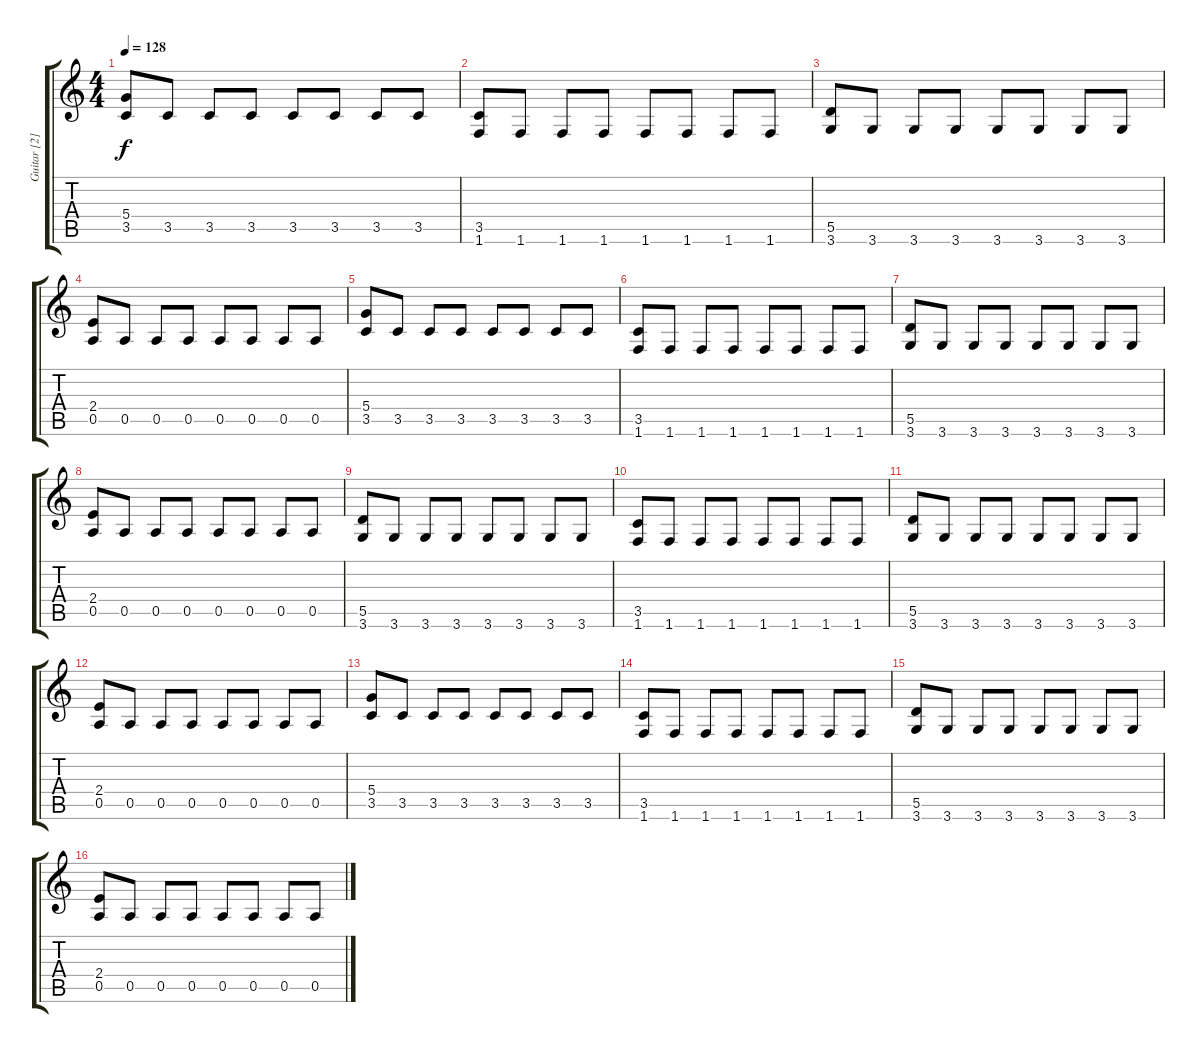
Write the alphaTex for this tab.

\track ("Guitar [2]" "Guitar [2]") {instrument distortionguitar}
\staff {score tabs}
\tuning (E4 B3 G3 D3 A2 E2) {hide}
\ts (4 4)
\tempo 128
\clef g2
\ks c
(5.4 3.5).8{dy f} 3.5.8 3.5.8 3.5.8 3.5.8 3.5.8 3.5.8 3.5.8 |
(3.5 1.6).8 1.6.8 1.6.8 1.6.8 1.6.8 1.6.8 1.6.8 1.6.8 |
(5.5 3.6).8 3.6.8 3.6.8 3.6.8 3.6.8 3.6.8 3.6.8 3.6.8 |
(2.4 0.5).8 0.5.8 0.5.8 0.5.8 0.5.8 0.5.8 0.5.8 0.5.8 |
(5.4 3.5).8 3.5.8 3.5.8 3.5.8 3.5.8 3.5.8 3.5.8 3.5.8 |
(3.5 1.6).8 1.6.8 1.6.8 1.6.8 1.6.8 1.6.8 1.6.8 1.6.8 |
(5.5 3.6).8 3.6.8 3.6.8 3.6.8 3.6.8 3.6.8 3.6.8 3.6.8 |
(2.4 0.5).8 0.5.8 0.5.8 0.5.8 0.5.8 0.5.8 0.5.8 0.5.8 |
(5.5 3.6).8 3.6.8 3.6.8 3.6.8 3.6.8 3.6.8 3.6.8 3.6.8 |
(3.5 1.6).8 1.6.8 1.6.8 1.6.8 1.6.8 1.6.8 1.6.8 1.6.8 |
(5.5 3.6).8 3.6.8 3.6.8 3.6.8 3.6.8 3.6.8 3.6.8 3.6.8 |
(2.4 0.5).8 0.5.8 0.5.8 0.5.8 0.5.8 0.5.8 0.5.8 0.5.8 |
(5.4 3.5).8 3.5.8 3.5.8 3.5.8 3.5.8 3.5.8 3.5.8 3.5.8 |
(3.5 1.6).8 1.6.8 1.6.8 1.6.8 1.6.8 1.6.8 1.6.8 1.6.8 |
(5.5 3.6).8 3.6.8 3.6.8 3.6.8 3.6.8 3.6.8 3.6.8 3.6.8 |
(2.4 0.5).8 0.5.8 0.5.8 0.5.8 0.5.8 0.5.8 0.5.8 0.5.8
